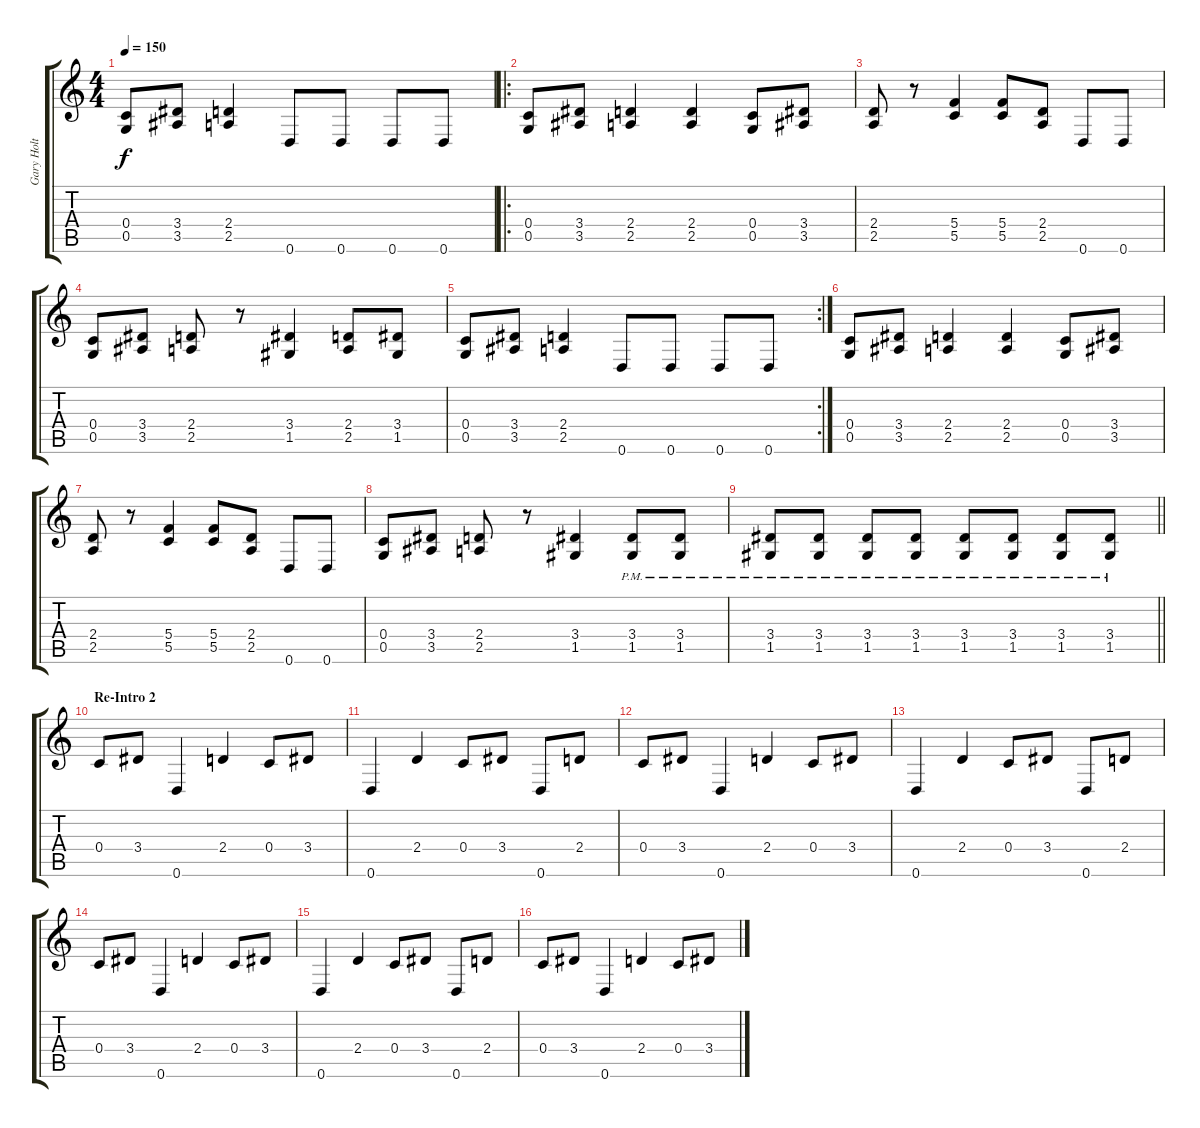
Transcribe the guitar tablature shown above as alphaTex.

\track ("Gary Holt" "Gary Holt") {instrument distortionguitar}
\staff {score tabs}
\tuning (D4 A3 F3 C3 G2 D2) {hide}
\ts (4 4)
\tempo 150
\clef g2
\ks c
(0.4 0.5).8{dy f} (3.4 3.5).8 (2.4 2.5).4 0.6.8 0.6.8 0.6.8 0.6.8 |
\ro
(0.4 0.5).8 (3.4 3.5).8 (2.4 2.5).4 (2.4 2.5).4 (0.4 0.5).8 (3.4 3.5).8 |
(2.4 2.5).8 r.8 (5.4 5.5).4 (5.4 5.5).8 (2.4 2.5).8 0.6.8 0.6.8 |
(0.4 0.5).8 (3.4 3.5).8 (2.4 2.5).8 r.8 (3.4 1.5).4 (2.4 2.5).8 (3.4 1.5).8 |
\rc 2
(0.4 0.5).8 (3.4 3.5).8 (2.4 2.5).4 0.6.8 0.6.8 0.6.8 0.6.8 |
(0.4 0.5).8 (3.4 3.5).8 (2.4 2.5).4 (2.4 2.5).4 (0.4 0.5).8 (3.4 3.5).8 |
(2.4 2.5).8 r.8 (5.4 5.5).4 (5.4 5.5).8 (2.4 2.5).8 0.6.8 0.6.8 |
(0.4 0.5).8 (3.4 3.5).8 (2.4 2.5).8 r.8 (3.4 1.5).4 (3.4{pm} 1.5{pm}).8 (3.4{pm} 1.5{pm}).8 |
\barLineRight lightlight
(3.4{pm} 1.5{pm}).8 (3.4{pm} 1.5{pm}).8 (3.4{pm} 1.5{pm}).8 (3.4{pm} 1.5{pm}).8 (3.4{pm} 1.5{pm}).8 (3.4{pm} 1.5{pm}).8 (3.4{pm} 1.5{pm}).8 (3.4{pm} 1.5{pm}).8 |
\section ("" "Re-Intro 2")
0.4.8 3.4.8 0.6.4 2.4.4 0.4.8 3.4.8 |
0.6.4 2.4.4 0.4.8 3.4.8 0.6.8 2.4.8 |
0.4.8 3.4.8 0.6.4 2.4.4 0.4.8 3.4.8 |
0.6.4 2.4.4 0.4.8 3.4.8 0.6.8 2.4.8 |
0.4.8 3.4.8 0.6.4 2.4.4 0.4.8 3.4.8 |
0.6.4 2.4.4 0.4.8 3.4.8 0.6.8 2.4.8 |
0.4.8 3.4.8 0.6.4 2.4.4 0.4.8 3.4.8
